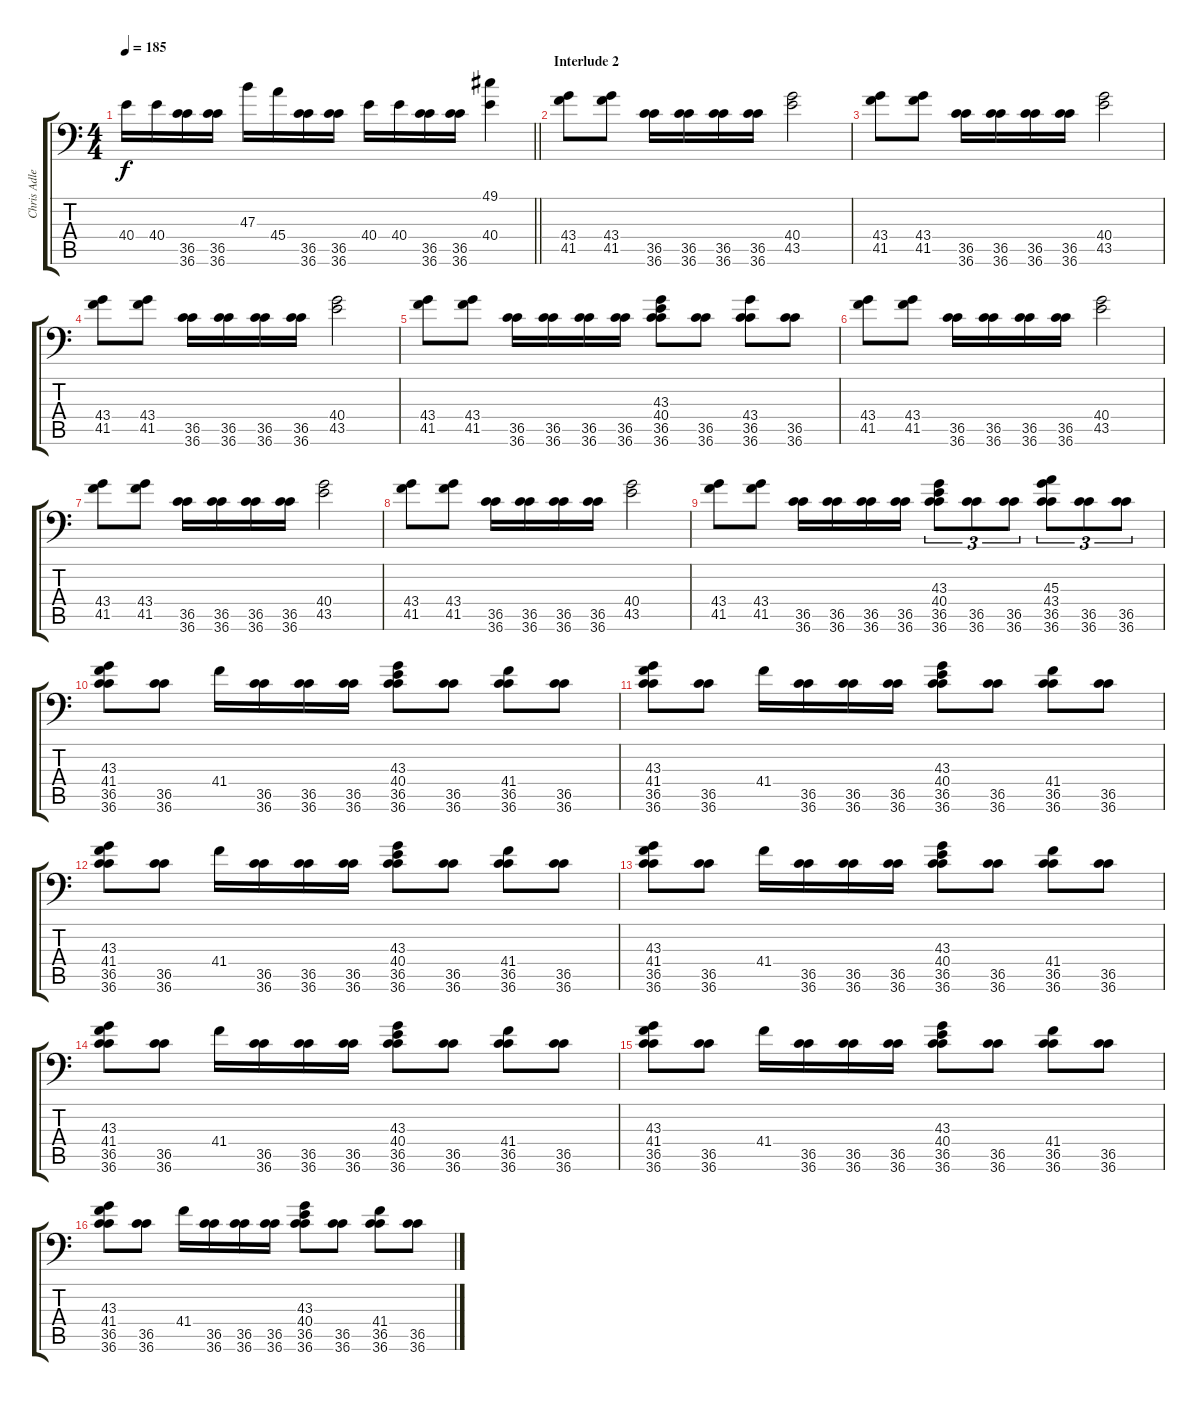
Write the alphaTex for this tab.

\track ("Chris Adler" "Chris Adle") {instrument acousticgrandpiano}
\staff {score tabs}
\tuning (C-1 C-1 C-1 C-1 C-1 C-1) {hide}
\ts (4 4)
\tempo 185
\clef f4
\barLineRight lightlight
\ks c
40.4.16{dy f} 40.4.16 (36.5 36.6).16 (36.5 36.6).16 47.3.16 45.4.16 (36.5 36.6).16 (36.5 36.6).16 40.4.16 40.4.16 (36.5 36.6).16 (36.5 36.6).16 (49.1 40.4).4 |
\section ("" "Interlude 2")
(43.4 41.5).8 (43.4 41.5).8 (36.5 36.6).16 (36.5 36.6).16 (36.5 36.6).16 (36.5 36.6).16 (40.4 43.5).2 |
(43.4 41.5).8 (43.4 41.5).8 (36.5 36.6).16 (36.5 36.6).16 (36.5 36.6).16 (36.5 36.6).16 (40.4 43.5).2 |
(43.4 41.5).8 (43.4 41.5).8 (36.5 36.6).16 (36.5 36.6).16 (36.5 36.6).16 (36.5 36.6).16 (40.4 43.5).2 |
(43.4 41.5).8 (43.4 41.5).8 (36.5 36.6).16 (36.5 36.6).16 (36.5 36.6).16 (36.5 36.6).16 (43.3 40.4 36.5 36.6).8 (36.5 36.6).8 (43.4 36.5 36.6).8 (36.5 36.6).8 |
(43.4 41.5).8 (43.4 41.5).8 (36.5 36.6).16 (36.5 36.6).16 (36.5 36.6).16 (36.5 36.6).16 (40.4 43.5).2 |
(43.4 41.5).8 (43.4 41.5).8 (36.5 36.6).16 (36.5 36.6).16 (36.5 36.6).16 (36.5 36.6).16 (40.4 43.5).2 |
(43.4 41.5).8 (43.4 41.5).8 (36.5 36.6).16 (36.5 36.6).16 (36.5 36.6).16 (36.5 36.6).16 (40.4 43.5).2 |
(43.4 41.5).8 (43.4 41.5).8 (36.5 36.6).16 (36.5 36.6).16 (36.5 36.6).16 (36.5 36.6).16 (43.3 40.4 36.5 36.6).8{tu (3 2)} (36.5 36.6).8{tu (3 2)} (36.5 36.6).8{tu (3 2)} (45.3 43.4 36.5 36.6).8{tu (3 2)} (36.5 36.6).8{tu (3 2)} (36.5 36.6).8{tu (3 2)} |
(43.3 41.4 36.5 36.6).8 (36.5 36.6).8 41.4.16 (36.5 36.6).16 (36.5 36.6).16 (36.5 36.6).16 (43.3 40.4 36.5 36.6).8 (36.5 36.6).8 (41.4 36.5 36.6).8 (36.5 36.6).8 |
(43.3 41.4 36.5 36.6).8 (36.5 36.6).8 41.4.16 (36.5 36.6).16 (36.5 36.6).16 (36.5 36.6).16 (43.3 40.4 36.5 36.6).8 (36.5 36.6).8 (41.4 36.5 36.6).8 (36.5 36.6).8 |
(43.3 41.4 36.5 36.6).8 (36.5 36.6).8 41.4.16 (36.5 36.6).16 (36.5 36.6).16 (36.5 36.6).16 (43.3 40.4 36.5 36.6).8 (36.5 36.6).8 (41.4 36.5 36.6).8 (36.5 36.6).8 |
(43.3 41.4 36.5 36.6).8 (36.5 36.6).8 41.4.16 (36.5 36.6).16 (36.5 36.6).16 (36.5 36.6).16 (43.3 40.4 36.5 36.6).8 (36.5 36.6).8 (41.4 36.5 36.6).8 (36.5 36.6).8 |
(43.3 41.4 36.5 36.6).8 (36.5 36.6).8 41.4.16 (36.5 36.6).16 (36.5 36.6).16 (36.5 36.6).16 (43.3 40.4 36.5 36.6).8 (36.5 36.6).8 (41.4 36.5 36.6).8 (36.5 36.6).8 |
(43.3 41.4 36.5 36.6).8 (36.5 36.6).8 41.4.16 (36.5 36.6).16 (36.5 36.6).16 (36.5 36.6).16 (43.3 40.4 36.5 36.6).8 (36.5 36.6).8 (41.4 36.5 36.6).8 (36.5 36.6).8 |
(43.3 41.4 36.5 36.6).8 (36.5 36.6).8 41.4.16 (36.5 36.6).16 (36.5 36.6).16 (36.5 36.6).16 (43.3 40.4 36.5 36.6).8 (36.5 36.6).8 (41.4 36.5 36.6).8 (36.5 36.6).8
